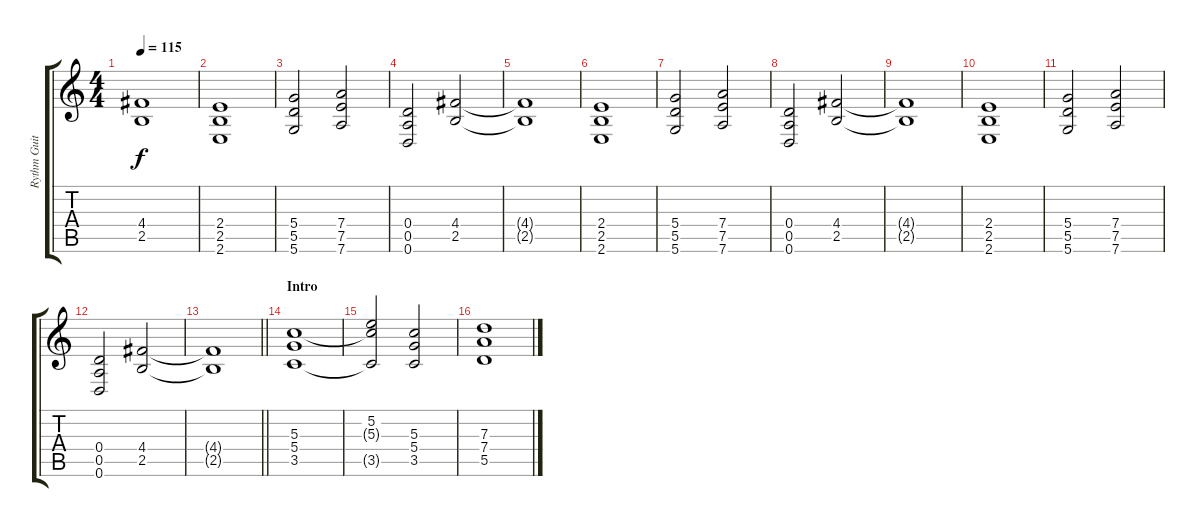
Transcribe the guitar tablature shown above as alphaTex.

\track ("Rythm Guitar" "Rythm Guit") {instrument distortionguitar}
\staff {score tabs}
\tuning (E4 B3 G3 D3 A2 D2) {hide}
\ts (4 4)
\tempo 115
\clef g2
\ks c
(4.4{t} 2.5{t}).1{dy f} |
(2.4 2.5 2.6).1 |
(5.4 5.5 5.6).2 (7.4 7.5 7.6).2 |
(0.4 0.5 0.6).2 (4.4 2.5).2 |
(4.4{t} 2.5{t}).1 |
(2.4 2.5 2.6).1 |
(5.4 5.5 5.6).2 (7.4 7.5 7.6).2 |
(0.4 0.5 0.6).2 (4.4 2.5).2 |
(4.4{t} 2.5{t}).1 |
(2.4 2.5 2.6).1 |
(5.4 5.5 5.6).2 (7.4 7.5 7.6).2 |
(0.4 0.5 0.6).2 (4.4 2.5).2 |
\barLineRight lightlight
(4.4{t} 2.5{t}).1 |
\section ("" "Intro")
(5.3 5.4 3.5).1 |
(5.2 5.3{t} 3.5{t}).2 (5.3 5.4 3.5).2 |
(7.3 7.4 5.5).1
